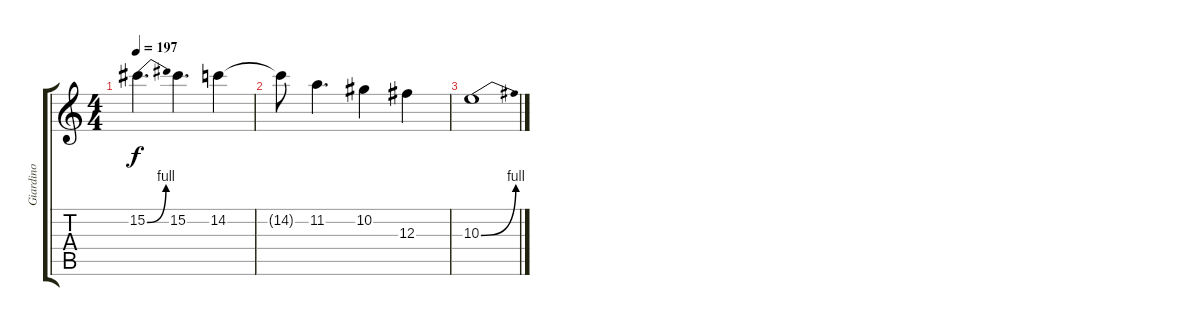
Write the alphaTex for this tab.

\track ("Giardino" "Giardino") {instrument overdrivenguitar}
\staff {score tabs}
\tuning (Eb4 Bb3 Gb3 Db3 Ab2 Eb2) {hide}
\ts (4 4)
\tempo 197
\clef g2
\ks c
15.2{be (bend 0 0 60 4)}.4{d dy f} 15.2.4{d} 14.2.4 |
14.2{t}.8 11.2.4{d} 10.2.4 12.3.4 |
10.3{be (bend 0 0 60 4)}.1
